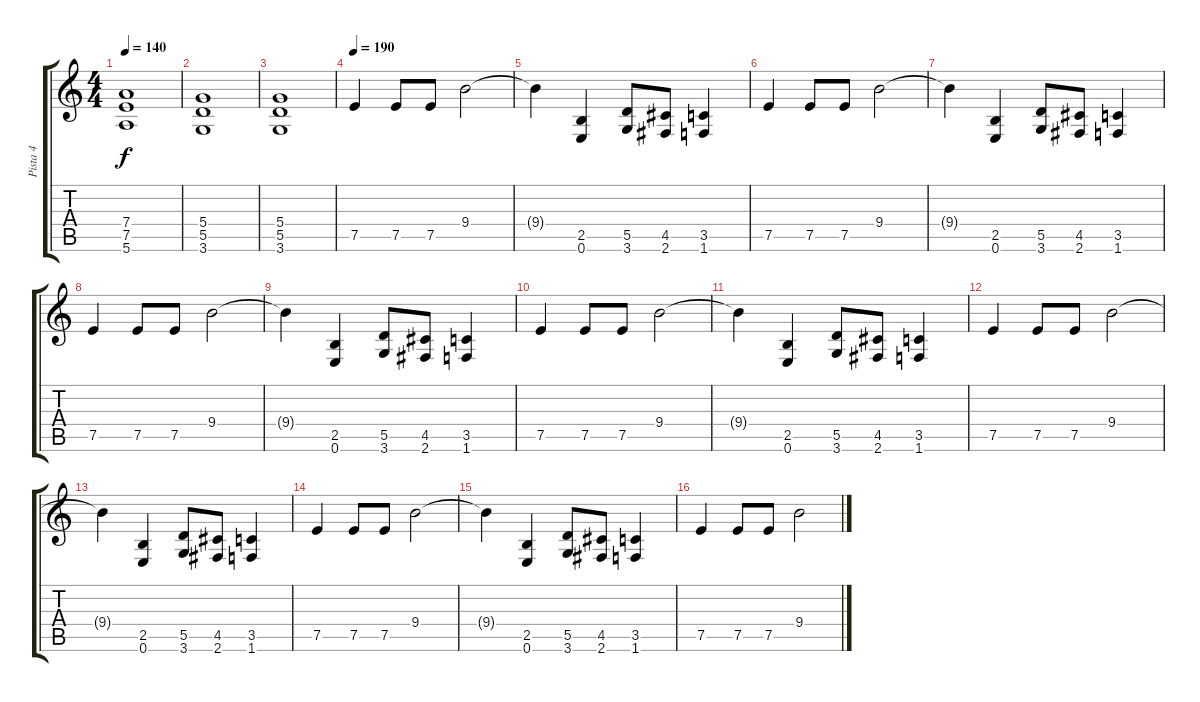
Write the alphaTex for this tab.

\track ("Pista 4" "Pista 4") {instrument distortionguitar}
\staff {score tabs}
\tuning (E4 B3 G3 D3 A2 E2) {hide}
\ts (4 4)
\tempo 140
\clef g2
\ks c
(7.4 7.5 5.6).1{dy f} |
(5.4 5.5 3.6).1 |
(5.4 5.5 3.6).1 |
\tempo 190
7.5.4 7.5.8 7.5.8 9.4.2 |
9.4{t}.4 (2.5 0.6).4 (5.5 3.6).8 (4.5 2.6).8 (3.5 1.6).4 |
7.5.4 7.5.8 7.5.8 9.4.2 |
9.4{t}.4 (2.5 0.6).4 (5.5 3.6).8 (4.5 2.6).8 (3.5 1.6).4 |
7.5.4 7.5.8 7.5.8 9.4.2 |
9.4{t}.4 (2.5 0.6).4 (5.5 3.6).8 (4.5 2.6).8 (3.5 1.6).4 |
7.5.4 7.5.8 7.5.8 9.4.2 |
9.4{t}.4 (2.5 0.6).4 (5.5 3.6).8 (4.5 2.6).8 (3.5 1.6).4 |
7.5.4 7.5.8 7.5.8 9.4.2 |
9.4{t}.4 (2.5 0.6).4 (5.5 3.6).8 (4.5 2.6).8 (3.5 1.6).4 |
7.5.4 7.5.8 7.5.8 9.4.2 |
9.4{t}.4 (2.5 0.6).4 (5.5 3.6).8 (4.5 2.6).8 (3.5 1.6).4 |
7.5.4 7.5.8 7.5.8 9.4.2
